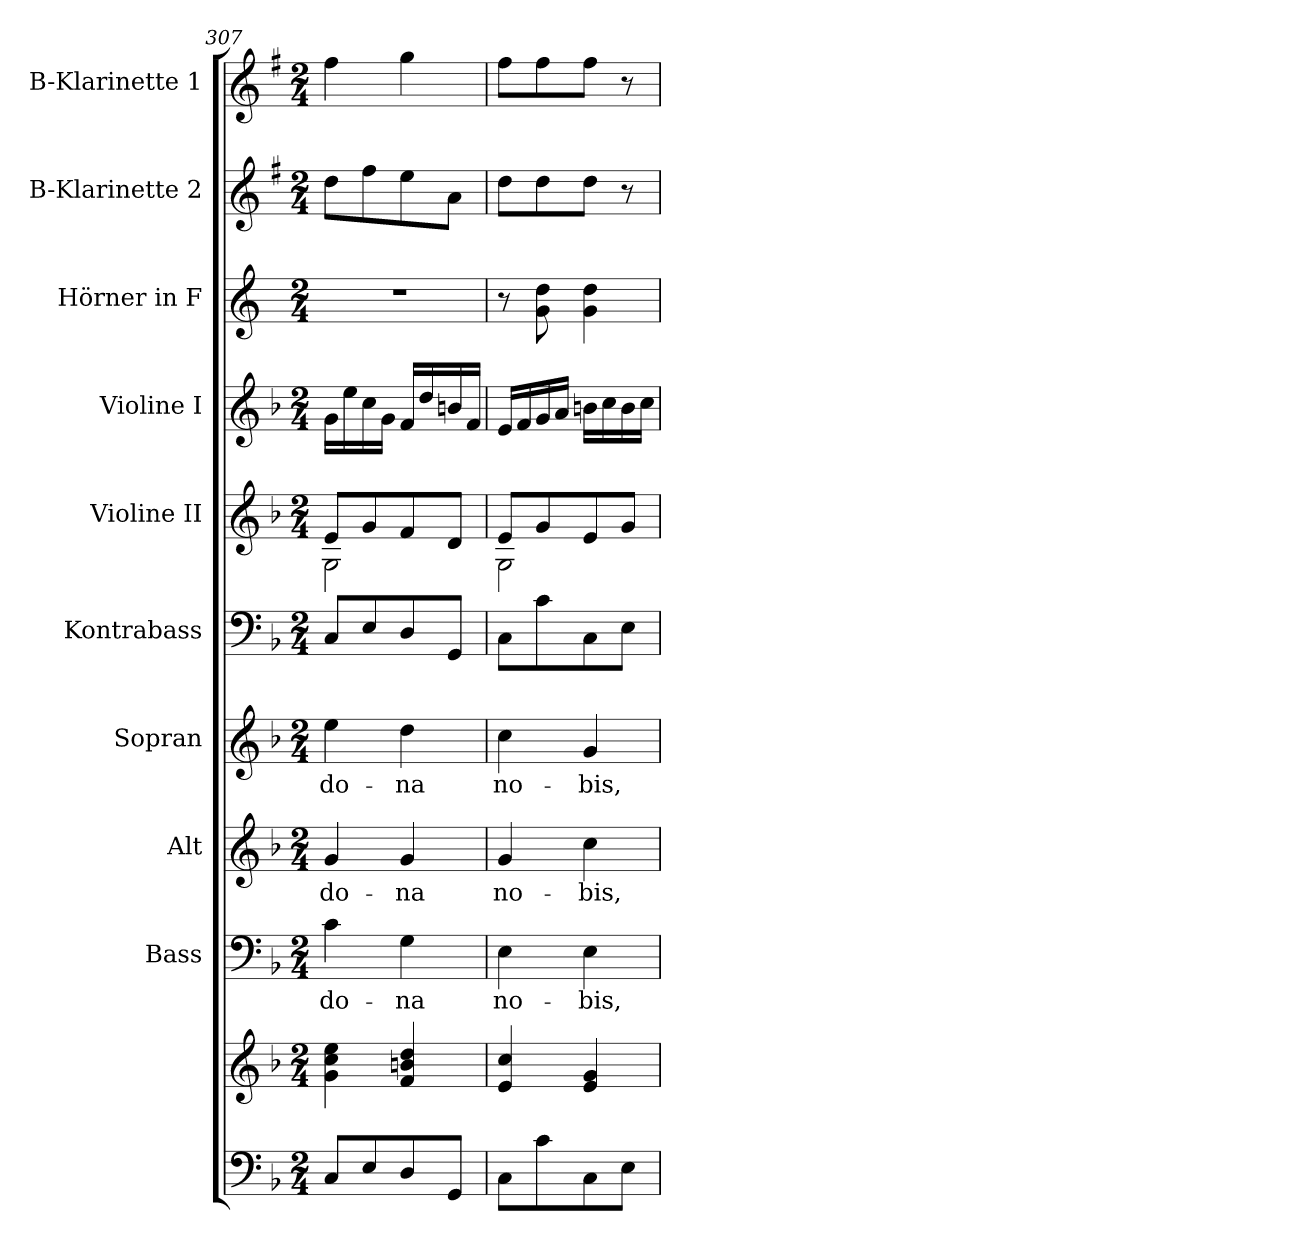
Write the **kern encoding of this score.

**kern	**kern	**kern	**text	**kern	**text	**kern	**text	**kern	**kern	**kern	**kern	**kern	**kern
*part10	*part10	*part9	*part9	*part8	*part8	*part7	*part7	*part6	*part5	*part4	*part3	*part2	*part1
*staff11	*staff10	*staff9	*staff9	*staff8	*staff8	*staff7	*staff7	*staff6	*staff5	*staff4	*staff3	*staff2	*staff1
*	*	*I"Bass	*	*I"Alt	*	*I"Sopran	*	*I"Kontrabass	*I"Violine II	*I"Violine I	*I"Hörner in F	*I"B-Klarinette 2	*I"B-Klarinette 1
*	*	*I'B.	*	*I'A.	*	*I'S.	*	*I'Kb.	*I'Vl. II	*I'Vl. I	*	*I'B Kl. 2	*I'B Kl. 1
*clefF4	*clefG2	*clefF4	*	*clefG2	*	*clefG2	*	*clefF4	*clefG2	*clefG2	*clefG2	*clefG2	*clefG2
*	*	*	*	*	*	*	*	*ITrd7c12	*	*	*ITrd4c7	*ITrd1c2	*ITrd1c2
*k[b-]	*k[b-]	*k[b-]	*	*k[b-]	*	*k[b-]	*	*k[b-]	*k[b-]	*k[b-]	*k[b-]	*k[b-]	*k[b-]
*F:	*F:	*F:	*	*F:	*	*F:	*	*F:	*F:	*F:	*F:	*F:	*F:
*M2/4	*M2/4	*M2/4	*	*M2/4	*	*M2/4	*	*M2/4	*M2/4	*M2/4	*M2/4	*M2/4	*M2/4
=307	=307	=307	=307	=307	=307	=307	=307	=307	=307	=307	=307	=307	=307
!	!	!	!LO:LY:b	!	!LO:LY:b	!	!LO:LY:b	!	!	!	!	!	!
*	*	*	*	*	*	*	*	*	*^	*	*	*	*
8C/L	4g\ 4cc\ 4ee\	4c\	do-	4g/	do-	4ee\	do-	8CC/L	8e/L	2G\	16g\LL	2r	8cc\L	4ee\
.	.	.	.	.	.	.	.	.	.	.	16ee\	.	.	.
8E/	.	.	.	.	.	.	.	8EE/	8g/	.	16cc\	.	8ee\	.
.	.	.	.	.	.	.	.	.	.	.	16g\JJ	.	.	.
!	!	!	!LO:LY:b	!	!LO:LY:b	!	!LO:LY:b	!	!	!	!	!	!	!
8D/	4f/ 4bn/ 4dd/	4G\	-na	4g/	-na	4dd\	-na	8DD/	8f/	.	16f/LL	.	8dd\	4ff\
.	.	.	.	.	.	.	.	.	.	.	16dd/	.	.	.
8GG/J	.	.	.	.	.	.	.	8GGG/J	8d/J	.	16bn/	.	8g\J	.
.	.	.	.	.	.	.	.	.	.	.	16f/JJ	.	.	.
=308	=308	=308	=308	=308	=308	=308	=308	=308	=308	=308	=308	=308	=308	=308
!	!	!	!LO:LY:b	!	!LO:LY:b	!	!LO:LY:b	!	!	!	!	!	!	!
8C\L	4e/ 4cc/	4E\	no-	4g/	no-	4cc\	no-	8CC\L	8e/L	2G\	16e/LL	8r	8cc\L	8ee\L
.	.	.	.	.	.	.	.	.	.	.	16f/	.	.	.
8c\	.	.	.	.	.	.	.	8C\	8g/	.	16g/	8c\ 8g\	8cc\	8ee\
.	.	.	.	.	.	.	.	.	.	.	16a/JJ	.	.	.
!	!	!	!LO:LY:b	!	!LO:LY:b	!	!LO:LY:b	!	!	!	!	!	!	!
8C\	4e/ 4g/	4E\	-bis,	4cc\	-bis,	4g/	-bis,	8CC\	8e/	.	16bn\LL	4c\ 4g\	8cc\J	8ee\J
.	.	.	.	.	.	.	.	.	.	.	16cc\	.	.	.
8E\J	.	.	.	.	.	.	.	8EE\J	8g/J	.	16b\	.	8r	8r
.	.	.	.	.	.	.	.	.	.	.	16cc\JJ	.	.	.
*	*	*	*	*	*	*	*	*	*v	*v	*	*	*	*
=	=	=	=	=	=	=	=	=	=	=	=	=	=
*-	*-	*-	*-	*-	*-	*-	*-	*-	*-	*-	*-	*-	*-
